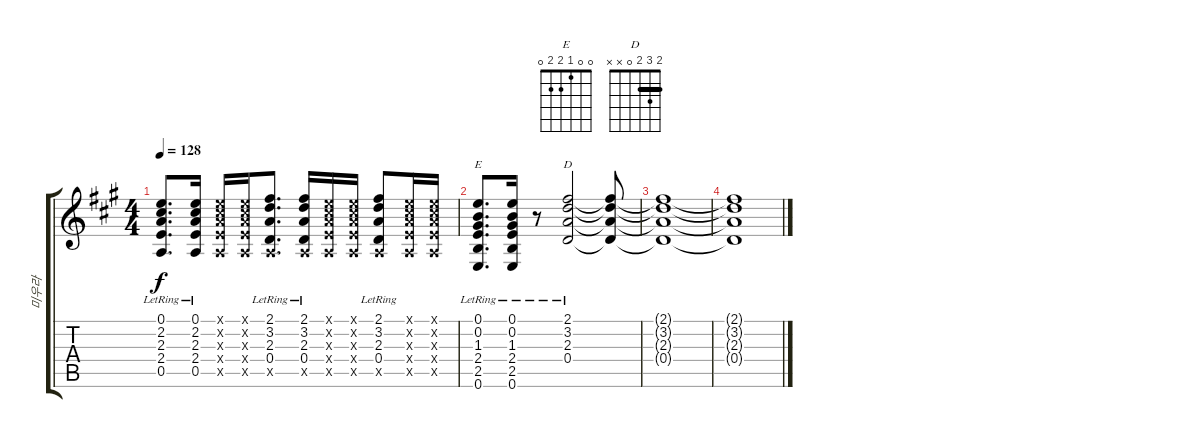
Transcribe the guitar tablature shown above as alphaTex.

\track ("미우라" "미우라") {instrument acousticguitarsteel}
\staff {score tabs}
\tuning (E4 B3 G3 D3 A2 E2) {hide}
\chord ("E" 0 0 1 2 2 0)
\chord ("D" 2 3 2 0 x x) {barre 2}
\ts (4 4)
\tempo 128
\clef g2
\ks a
(0.1{lr} 2.2{lr} 2.3{lr} 2.4{lr} 0.5{lr}).8{d dy f} (0.1{lr} 2.2{lr} 2.3{lr} 2.4{lr} 0.5{lr}).16 (0.1{x} 2.2{x} 2.3{x} 2.4{x} 0.5{x}).16 (0.1{x} 2.2{x} 2.3{x} 2.4{x} 0.5{x}).16 (2.1{lr} 3.2{lr} 2.3{lr} 0.4{lr} 0.5{x}).8{d} (2.1{lr} 3.2{lr} 2.3{lr} 0.4{lr} 0.5{x}).16 (0.1{x} 2.2{x} 2.3{x} 2.4{x} 0.5{x}).16 (0.1{x} 2.2{x} 2.3{x} 2.4{x} 0.5{x}).16 (2.1{lr} 3.2{lr} 2.3{lr} 0.4{lr} 0.5{x}).8 (0.1{x} 2.2{x} 2.3{x} 2.4{x} 0.5{x}).16 (0.1{x} 2.2{x} 2.3{x} 2.4{x} 0.5{x}).16 |
(0.1{lr} 0.2{lr} 1.3{lr} 2.4{lr} 2.5{lr} 0.6{lr}).8{d ch "E"} (0.1{lr} 0.2{lr} 1.3{lr} 2.4{lr} 2.5{lr} 0.6{lr}).16 r.8 (2.1{lr} 3.2{lr} 2.3{lr} 0.4{lr}).2{ch "D"} (2.1{t} 3.2{t} 2.3{t} 0.4{t}).8 |
(2.1{t} 3.2{t} 2.3{t} 0.4{t}).1 |
(2.1{t} 3.2{t} 2.3{t} 0.4{t}).1
